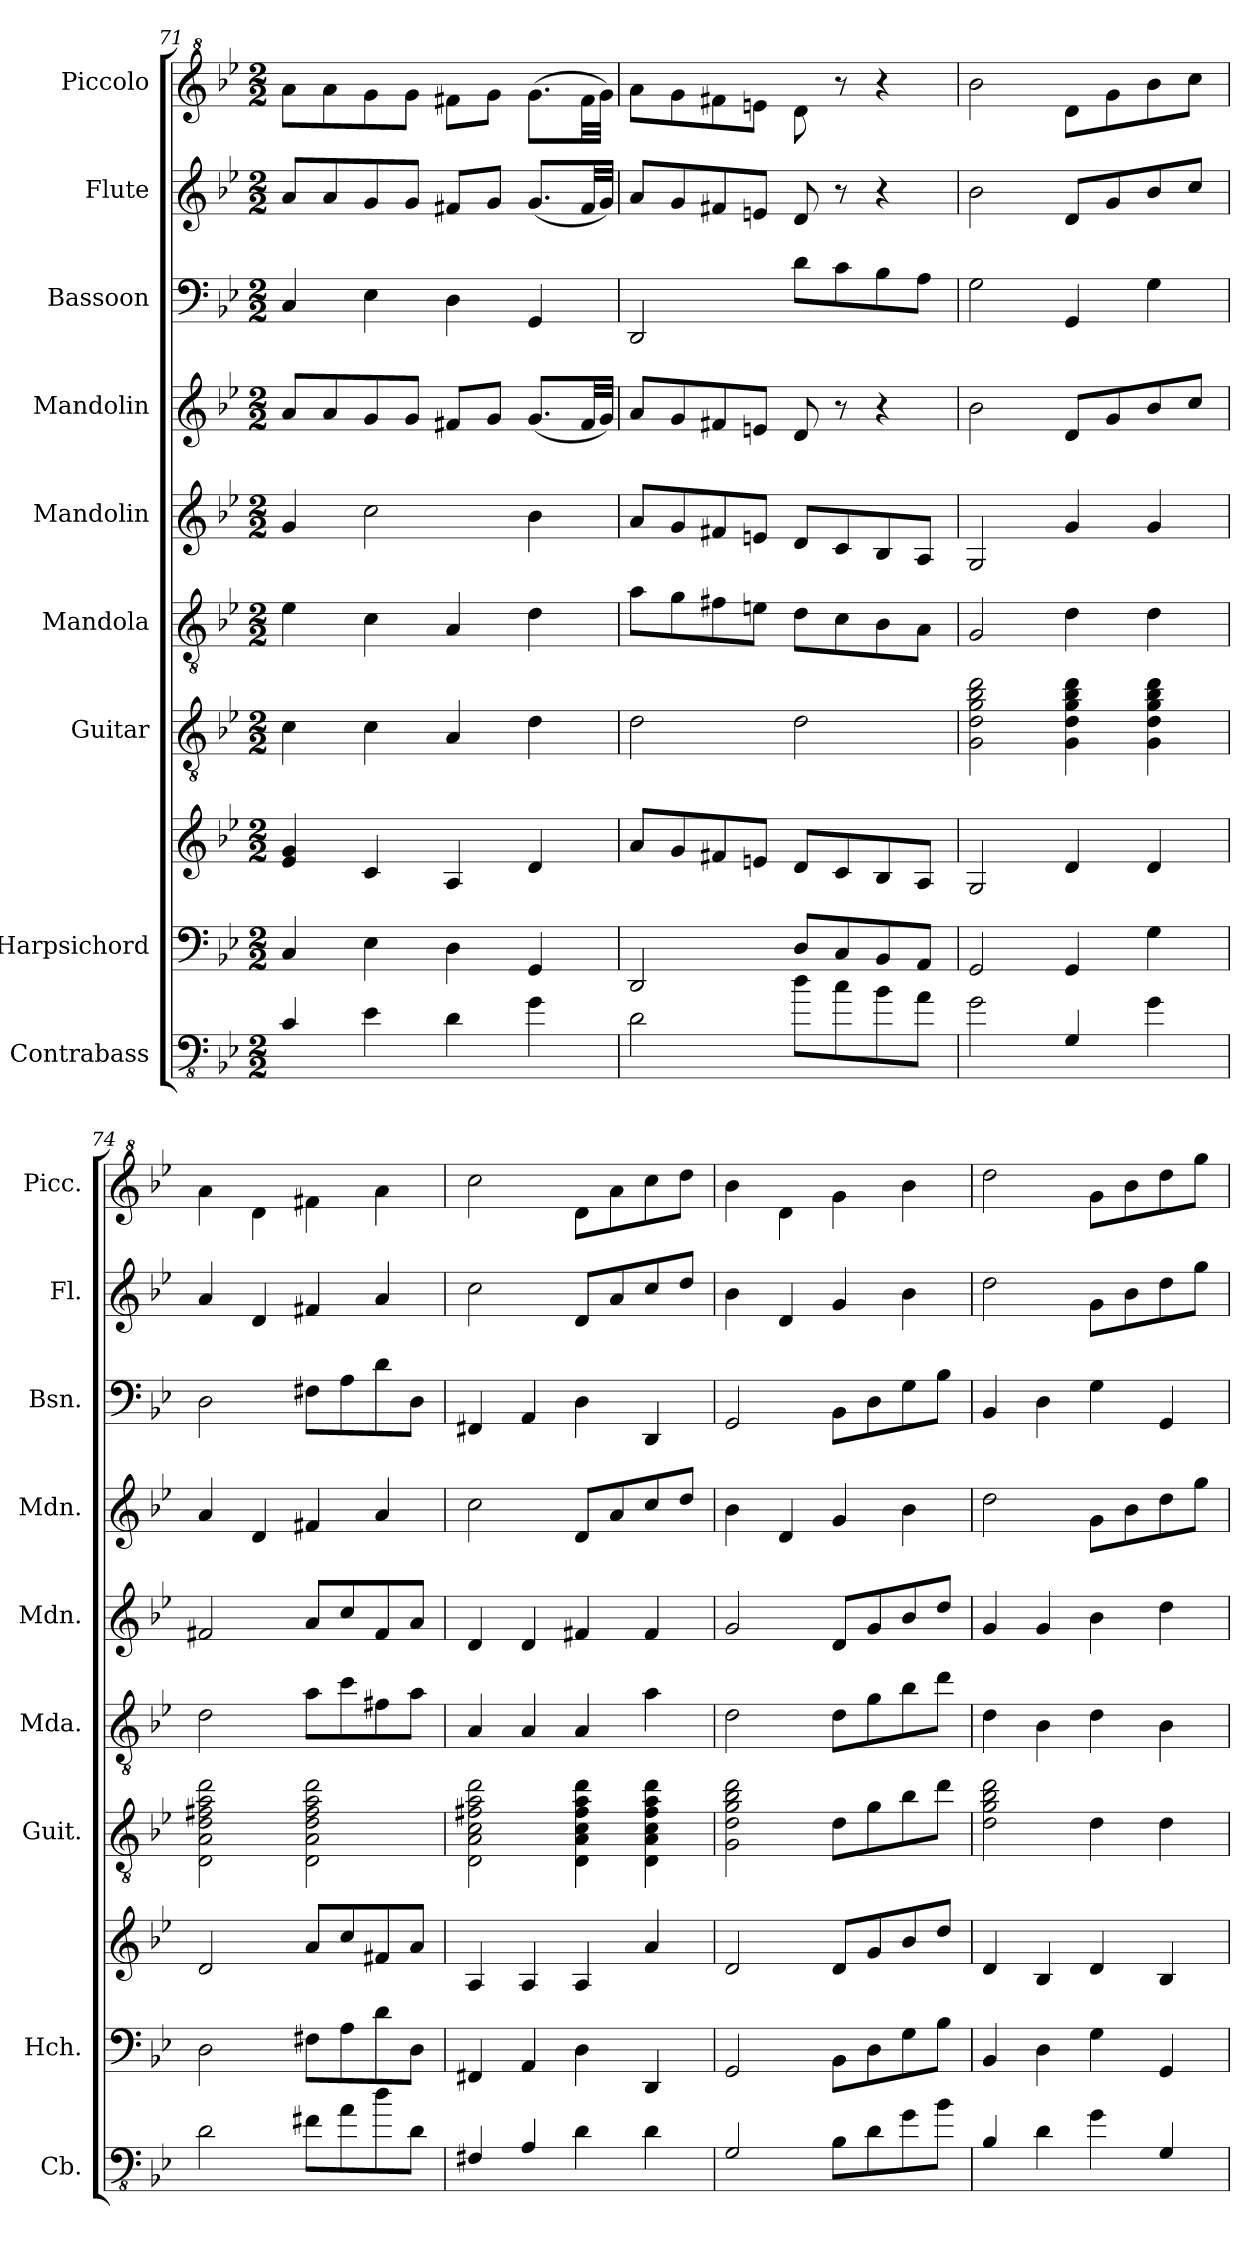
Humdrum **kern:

**kern	**kern	**kern	**kern	**kern	**kern	**kern	**kern	**kern	**kern
*part9	*part8	*part8	*part7	*part6	*part5	*part4	*part3	*part2	*part1
*staff10	*staff9	*staff8	*staff7	*staff6	*staff5	*staff4	*staff3	*staff2	*staff1
*I"Contrabass	*I"Harpsichord	*	*I"Guitar	*I"Mandola	*I"Mandolin	*I"Mandolin	*I"Bassoon	*I"Flute	*I"Piccolo
*I'Cb.	*I'Hch.	*	*I'Guit.	*I'Mda.	*I'Mdn.	*I'Mdn.	*I'Bsn.	*I'Fl.	*I'Picc.
*clefFv4	*clefF4	*clefG2	*clefGv2	*clefGv2	*clefG2	*clefG2	*clefF4	*clefG2	*clefG^2
*ITrd7c12	*	*	*	*	*	*	*	*	*ITrd-7c-12
*k[b-e-]	*k[b-e-]	*k[b-e-]	*k[b-e-]	*k[b-e-]	*k[b-e-]	*k[b-e-]	*k[b-e-]	*k[b-e-]	*k[b-e-]
*B-:	*B-:	*B-:	*B-:	*B-:	*B-:	*B-:	*B-:	*B-:	*B-:
*M2/2	*M2/2	*M2/2	*M2/2	*M2/2	*M2/2	*M2/2	*M2/2	*M2/2	*M2/2
=71	=71	=71	=71	=71	=71	=71	=71	=71	=71
4CC/	4C/	4e-/ 4g/	4c\	4e-\	4g/	8a/L	4C/	8a/L	8aaa\L
.	.	.	.	.	.	8a/	.	8a/	8aaa\
4EE-\	4E-\	4c/	4c\	4c\	2cc\	8g/	4E-\	8g/	8ggg\
.	.	.	.	.	.	8g/J	.	8g/J	8ggg\J
4DD\	4D\	4A/	4A/	4A/	.	8f#X/L	4D\	8f#X/L	8fff#X\L
.	.	.	.	.	.	8g/J	.	8g/J	8ggg\J
4GG\	4GG/	4d/	4d\	4d\	4b-\	(8.g/L	4GG/	(8.g/L	(8.ggg\L
.	.	.	.	.	.	32f#/LL	.	32f#/LL	32fff#\LL
.	.	.	.	.	.	32g/JJJ)	.	32g/JJJ)	32ggg\JJJ)
!!LO:PB:g=z
=72	=72	=72	=72	=72	=72	=72	=72	=72	=72
2DD\	2DD/	8a/L	2d\	8a\L	8a/L	8a/L	2DD/	8a/L	8aaa\L
.	.	8g/	.	8g\	8g/	8g/	.	8g/	8ggg\
.	.	8f#X/	.	8f#X\	8f#X/	8f#X/	.	8f#X/	8fff#X\
.	.	8en/J	.	8en\J	8en/J	8en/J	.	8en/J	8eeen\J
8D\L	8D/L	8d/L	2d\	8d\L	8d/L	8d/	8d\L	8d/	8ddd\
8C\	8C/	8c/	.	8c\	8c/	8r	8c\	8r	8r
8BB-\	8BB-/	8B-/	.	8B-\	8B-/	4r	8B-\	4r	4r
8AA\J	8AA/J	8A/J	.	8A\J	8A/J	.	8A\J	.	.
=73	=73	=73	=73	=73	=73	=73	=73	=73	=73
2GG\	2GG/	2G/	2G\ 2d\ 2g\ 2b-\ 2dd\	2G/	2G/	2b-\	2G\	2b-\	2bbb-\
4GGG/	4GG/	4d/	4G\ 4d\ 4g\ 4b-\ 4dd\	4d\	4g/	8d/L	4GG/	8d/L	8ddd\L
.	.	.	.	.	.	8g/	.	8g/	8ggg\
4GG\	4G\	4d/	4G\ 4d\ 4g\ 4b-\ 4dd\	4d\	4g/	8b-/	4G\	8b-/	8bbb-\
.	.	.	.	.	.	8cc/J	.	8cc/J	8cccc\J
=74	=74	=74	=74	=74	=74	=74	=74	=74	=74
2DD\	2D\	2d/	2D\ 2A\ 2d\ 2f#X\ 2a\ 2dd\	2d\	2f#X/	4a/	2D\	4a/	4aaa\
.	.	.	.	.	.	4d/	.	4d/	4ddd\
8FF#X\L	8F#X\L	8a/L	2D\ 2A\ 2d\ 2f#\ 2a\ 2dd\	8a\L	8a/L	4f#X/	8F#X\L	4f#X/	4fff#X\
8AA\	8A\	8cc/	.	8cc\	8cc/	.	8A\	.	.
8D\	8d\	8f#X/	.	8f#X\	8f#/	4a/	8d\	4a/	4aaa\
8DD\J	8D\J	8a/J	.	8a\J	8a/J	.	8D\J	.	.
=75	=75	=75	=75	=75	=75	=75	=75	=75	=75
4FFF#X/	4FF#X/	4A/	2D\ 2A\ 2c\ 2f#X\ 2a\ 2dd\	4A/	4d/	2cc\	4FF#X/	2cc\	2cccc\
4AAA/	4AA/	4A/	.	4A/	4d/	.	4AA/	.	.
4DD\	4D\	4A/	4D\ 4A\ 4c\ 4f#\ 4a\ 4dd\	4A/	4f#X/	8d/L	4D\	8d/L	8ddd\L
.	.	.	.	.	.	8a/	.	8a/	8aaa\
4DD\	4DD/	4a/	4D\ 4A\ 4c\ 4f#\ 4a\ 4dd\	4a\	4f#/	8cc/	4DD/	8cc/	8cccc\
.	.	.	.	.	.	8dd/J	.	8dd/J	8dddd\J
!!LO:PB:g=z
=76	=76	=76	=76	=76	=76	=76	=76	=76	=76
2GGG/	2GG/	2d/	2G\ 2d\ 2g\ 2b-\ 2dd\	2d\	2g/	4b-\	2GG/	4b-\	4bbb-\
.	.	.	.	.	.	4d/	.	4d/	4ddd\
8BBB-\L	8BB-\L	8d/L	8d\L	8d\L	8d/L	4g/	8BB-\L	4g/	4ggg\
8DD\	8D\	8g/	8g\	8g\	8g/	.	8D\	.	.
8GG\	8G\	8b-/	8b-\	8b-\	8b-/	4b-\	8G\	4b-\	4bbb-\
8BB-\J	8B-\J	8dd/J	8dd\J	8dd\J	8dd/J	.	8B-\J	.	.
=77	=77	=77	=77	=77	=77	=77	=77	=77	=77
4BBB-/	4BB-/	4d/	2d\ 2g\ 2b-\ 2dd\	4d\	4g/	2dd\	4BB-/	2dd\	2dddd\
4DD\	4D\	4B-/	.	4B-\	4g/	.	4D\	.	.
4GG\	4G\	4d/	4d\	4d\	4b-\	8g\L	4G\	8g\L	8ggg\L
.	.	.	.	.	.	8b-\	.	8b-\	8bbb-\
4GGG/	4GG/	4B-/	4d\	4B-\	4dd\	8dd\	4GG/	8dd\	8dddd\
.	.	.	.	.	.	8gg\J	.	8gg\J	8gggg\J
=	=	=	=	=	=	=	=	=	=
*-	*-	*-	*-	*-	*-	*-	*-	*-	*-
